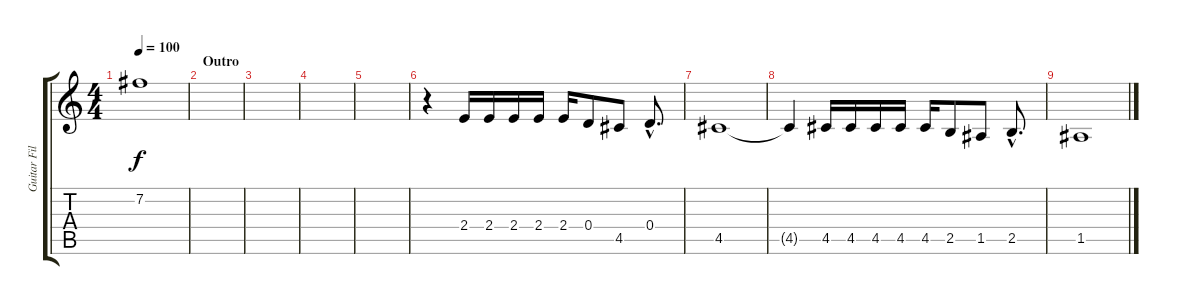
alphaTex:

\track ("Guitar Fills" "Guitar Fil") {instrument distortionguitar}
\staff {score tabs}
\tuning (E4 B3 G3 D3 A2 E2) {hide}
\ts (4 4)
\tempo 100
\clef g2
\ks c
7.2{t}.1{dy f} |
\section ("" "Outro")
|
|
|
|
r.4 2.4.16 2.4.16 2.4.16 2.4.16 2.4.16 0.4.8 4.5.8 0.4{hac}.8{d} |
4.5.1 |
4.5{t}.4 4.5.16 4.5.16 4.5.16 4.5.16 4.5.16 2.5.8 1.5.8 2.5{hac}.8{d} |
1.5.1
